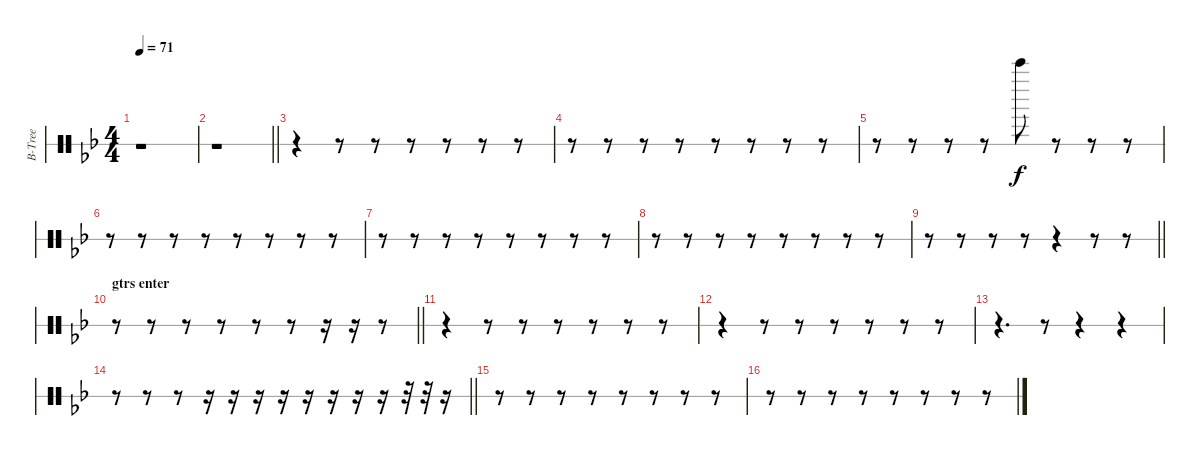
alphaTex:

\bracketExtendMode groupsimilarinstruments
\otherSystemsTrackNameOrientation horizontal
\track ("Bell Tree" "B-Tree") {instrument percussion}
\staff {score 1}
\articulation defaults
\ts (4 4)
\tempo 71
\clef neutral
\ks bb
r.1{dy f} |
\barLineRight lightlight
r.1 |
r.4 r.8 r.8 r.8 r.8 r.8 r.8 |
r.8 r.8 r.8 r.8 r.8 r.8 r.8 r.8 |
r.8 r.8 r.8 r.8 "Bell Tree (hit)"{acc forcenatural}.8 r.8 r.8 r.8 |
r.8 r.8 r.8 r.8 r.8 r.8 r.8 r.8 |
r.8 r.8 r.8 r.8 r.8 r.8 r.8 r.8 |
r.8 r.8 r.8 r.8 r.8 r.8 r.8 r.8 |
\barLineRight lightlight
r.8 r.8 r.8 r.8 r.4 r.8 r.8 |
\section ("" "gtrs enter")
\barLineRight lightlight
r.8 r.8 r.8 r.8 r.8 r.8 r.16 r.16 r.8 |
r.4 r.8 r.8 r.8 r.8 r.8 r.8 |
r.4 r.8 r.8 r.8 r.8 r.8 r.8 |
r.4{d} r.8 r.4 r.4 |
\barLineRight lightlight
r.8 r.8 r.8 r.16 r.16 r.16 r.16 r.16 r.16 r.16 r.16 r.32 r.32 r.16 |
r.8 r.8 r.8 r.8 r.8 r.8 r.8 r.8 |
r.8 r.8 r.8 r.8 r.8 r.8 r.8 r.8
